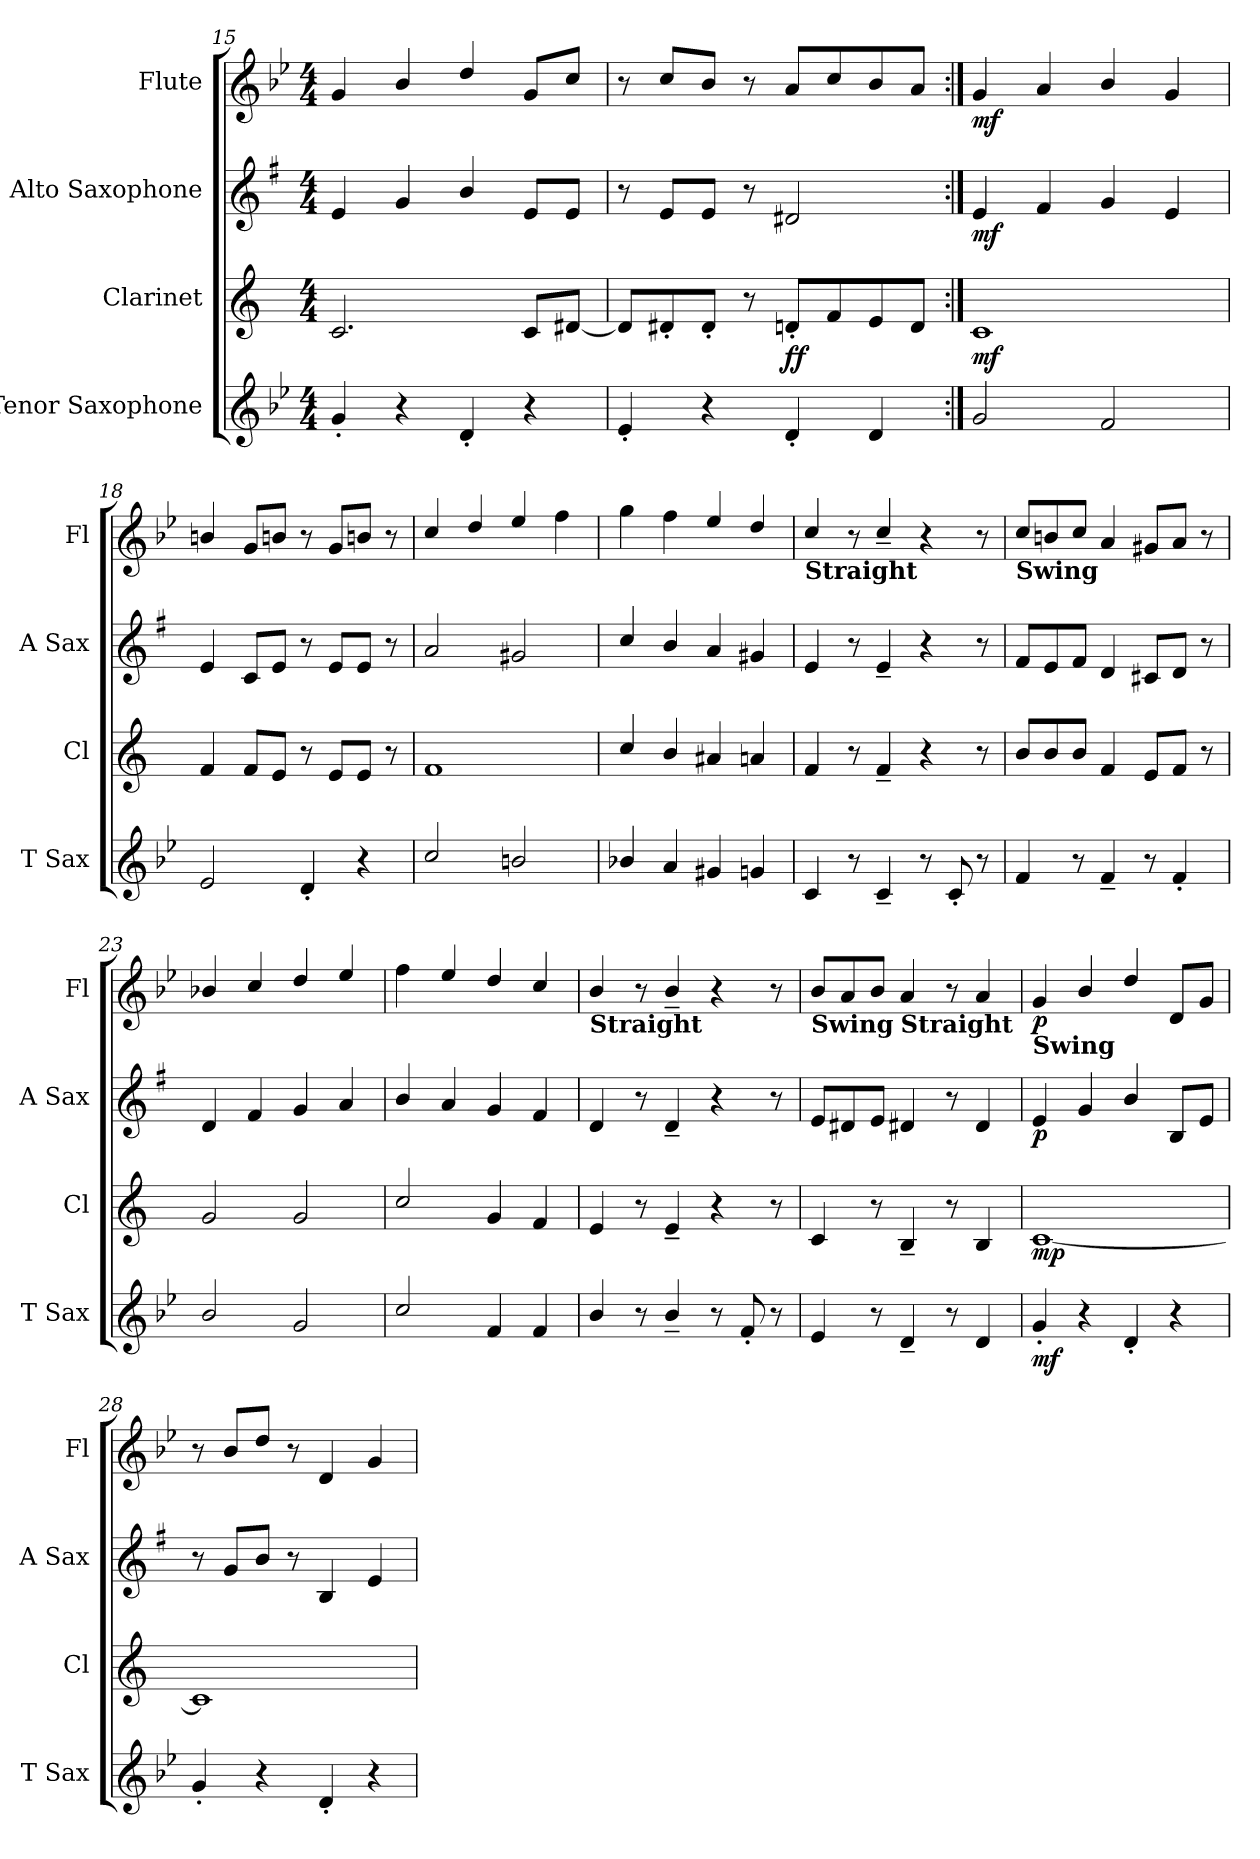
**kern	**dynam	**kern	**dynam	**kern	**dynam	**kern	**dynam
*part4	*part4	*part3	*part3	*part2	*part2	*part1	*part1
*staff4	*staff4	*staff3	*staff3	*staff2	*staff2	*staff1	*staff1
*I"Tenor Saxophone	*	*I"Clarinet	*	*I"Alto Saxophone	*	*I"Flute	*
*I'T Sax	*	*I'Cl	*	*I'A Sax	*	*I'Fl	*
!!LO:LB:g=z
*clefG2	*	*clefG2	*	*clefG2	*	*clefG2	*
*ITrd8c14	*	*ITrd1c2	*	*ITrd5c9	*	*	*
*k[b-e-]	*	*k[b-e-]	*	*k[b-e-]	*	*k[b-e-]	*
*M4/4	*	*M4/4	*	*M4/4	*	*M4/4	*
=15	=15	=15	=15	=15	=15	=15	=15
4G'/	.	2.B-/	.	4G/	.	4g/	.
4r	.	.	.	4B-/	.	4b-/	.
4D'/	.	.	.	4d/	.	4dd/	.
4r	.	8B-/L	.	8G/L	.	8g/L	.
.	.	[8c#X/J	.	8G/J	.	8cc/J	.
=16	=16	=16	=16	=16	=16	=16	=16
4E-'/	.	8c#/L]	.	8r	.	8r	.
.	.	8c#X'/	.	8G/L	.	8cc/L	.
4r	.	8c#'/J	.	8G/J	.	8b-/J	.
.	.	8r	.	8r	.	8r	.
!	!	!	!LO:DY:b	!	!	!	!
4D'/	.	8cn'/L	ff	2F#X/	.	8a/L	.
.	.	8e-/	.	.	.	8cc/	.
4D/	.	8d/	.	.	.	8b-/	.
.	.	8c/J	.	.	.	8a/J	.
=17:|!	=17:|!	=17:|!	=17:|!	=17:|!	=17:|!	=17:|!	=17:|!
!	!	!	!LO:DY:b	!	!LO:DY:b	!	!LO:DY:b
2G/	.	1B-	mf	4G/	mf	4g/	mf
.	.	.	.	4A/	.	4a/	.
2F/	.	.	.	4B-/	.	4b-/	.
.	.	.	.	4G/	.	4g/	.
=18	=18	=18	=18	=18	=18	=18	=18
2E-/	.	4e-/	.	4G/	.	4bn/	.
.	.	8e-/L	.	8E-/L	.	8g/L	.
.	.	8d/J	.	8G/J	.	8bn/J	.
4D'/	.	8r	.	8r	.	8r	.
.	.	8d/L	.	8G/L	.	8g/L	.
4r	.	8d/J	.	8G/J	.	8bn/J	.
.	.	8r	.	8r	.	8r	.
=19	=19	=19	=19	=19	=19	=19	=19
2c/	.	1e-	.	2c/	.	4cc/	.
.	.	.	.	.	.	4dd/	.
2Bn/	.	.	.	2Bn/	.	4ee-/	.
.	.	.	.	.	.	4ff\	.
!!LO:PB:g=z
=20	=20	=20	=20	=20	=20	=20	=20
4B-X/	.	4b-/	.	4e-/	.	4gg\	.
4A/	.	4a/	.	4d/	.	4ff\	.
4G#X/	.	4g#X/	.	4c/	.	4ee-/	.
4Gn/	.	4gn/	.	4Bn/	.	4dd/	.
=21	=21	=21	=21	=21	=21	=21	=21
!	!	!	!	!	!	!LO:TX:b:B:t=Straight	!
4C/	.	4e-/	.	4G/	.	4cc/	.
8r	.	8r	.	8r	.	8r	.
4C~/	.	4e-~/	.	4G~/	.	4cc~/	.
8r	.	4r	.	4r	.	4r	.
8C'/	.	.	.	.	.	.	.
8r	.	8r	.	8r	.	8r	.
=22	=22	=22	=22	=22	=22	=22	=22
!	!	!	!	!	!	!LO:TX:b:B:t=Swing	!
4F/	.	8a/L	.	8A/L	.	8cc/L	.
.	.	8a/	.	8G/	.	8bn/	.
8r	.	8a/J	.	8A/J	.	8cc/J	.
4F~/	.	4e-/	.	4F/	.	4a/	.
8r	.	8d/L	.	8En/L	.	8g#X/L	.
4F'/	.	8e-/J	.	8F/J	.	8a/J	.
.	.	8r	.	8r	.	8r	.
=23	=23	=23	=23	=23	=23	=23	=23
2B-/	.	2f/	.	4F/	.	4b-X/	.
.	.	.	.	4A/	.	4cc/	.
2G/	.	2f/	.	4B-/	.	4dd/	.
.	.	.	.	4c/	.	4ee-/	.
=24	=24	=24	=24	=24	=24	=24	=24
2c/	.	2b-/	.	4d/	.	4ff\	.
.	.	.	.	4c/	.	4ee-/	.
4F/	.	4f/	.	4B-/	.	4dd/	.
4F/	.	4e-/	.	4A/	.	4cc/	.
!!LO:LB:g=z
=25	=25	=25	=25	=25	=25	=25	=25
!	!	!	!	!	!	!LO:TX:b:B:t=Straight	!
4B-/	.	4d/	.	4F/	.	4b-/	.
8r	.	8r	.	8r	.	8r	.
4B-~/	.	4d~/	.	4F~/	.	4b-~/	.
8r	.	4r	.	4r	.	4r	.
8F'/	.	.	.	.	.	.	.
8r	.	8r	.	8r	.	8r	.
=26	=26	=26	=26	=26	=26	=26	=26
!	!	!	!	!	!	!LO:TX:b:B:t=Swing	!
4E-/	.	4B-/	.	8G/L	.	8b-/L	.
.	.	.	.	8F#X/	.	8a/	.
8r	.	8r	.	8G/J	.	8b-/J	.
!	!	!	!	!	!	!LO:TX:b:B:t=Straight	!
4D~/	.	4A~/	.	4F#X/	.	4a/	.
8r	.	8r	.	8r	.	8r	.
4D/	.	4A/	.	4F#/	.	4a/	.
=27	=27	=27	=27	=27	=27	=27	=27
!	!	!	!	!	!	!LO:TX:b:B:t=Swing	!
!	!LO:DY:b	!	!LO:DY:b	!	!LO:DY:b	!	!LO:DY:b
4G'/	mf	[1B-	mp	4G/	p	4g/	p
4r	.	.	.	4B-/	.	4b-/	.
4D'/	.	.	.	4d/	.	4dd/	.
4r	.	.	.	8D/L	.	8d/L	.
.	.	.	.	8G/J	.	8g/J	.
=28	=28	=28	=28	=28	=28	=28	=28
4G'/	.	1B-]	.	8r	.	8r	.
.	.	.	.	8B-/L	.	8b-/L	.
4r	.	.	.	8d/J	.	8dd/J	.
.	.	.	.	8r	.	8r	.
4D'/	.	.	.	4D/	.	4d/	.
4r	.	.	.	4G/	.	4g/	.
=	=	=	=	=	=	=	=
*-	*-	*-	*-	*-	*-	*-	*-
